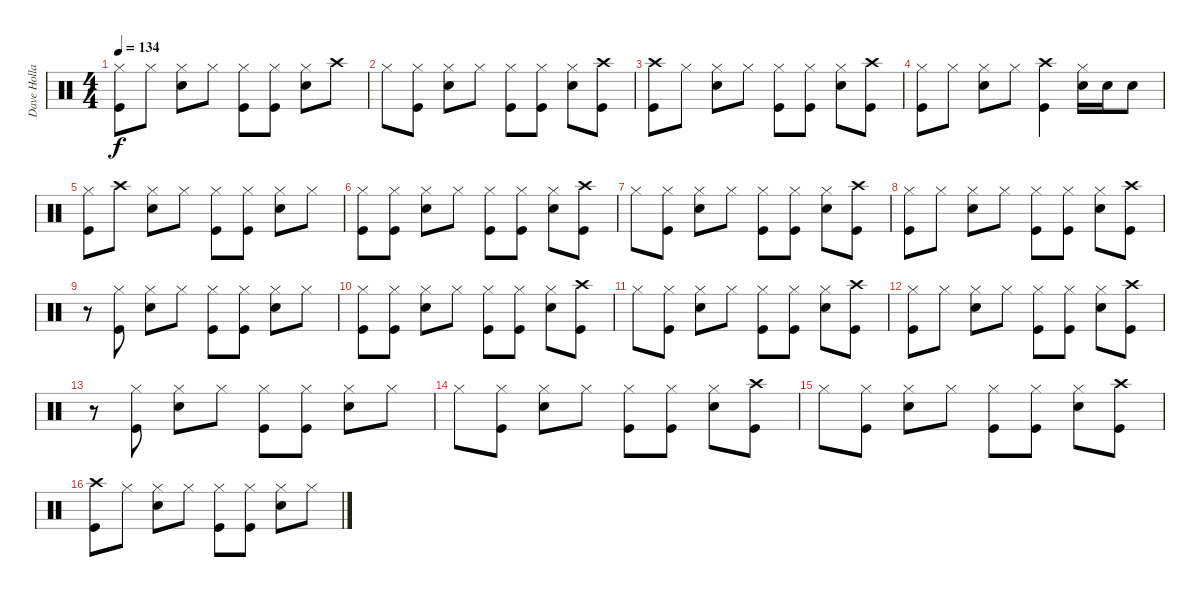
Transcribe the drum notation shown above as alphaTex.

\track ("Dave Holland" "Dave Holla") {instrument percussion}
\staff {score}
\articulation defaults
\ts (4 4)
\tempo 134
\clef neutral
\ks c
("Hi-Hat (closed)" "Kick (hit)").8{dy f} "Hi-Hat (closed)".8 ("Hi-Hat (closed)" "Snare (hit) 2").8 "Hi-Hat (closed)".8 ("Hi-Hat (closed)" "Kick (hit)").8 ("Hi-Hat (closed)" "Kick (hit)").8 ("Hi-Hat (closed)" "Snare (hit) 2").8 "Crash high (hit)".8 |
"Hi-Hat (closed)".8 ("Hi-Hat (closed)" "Kick (hit)").8 ("Hi-Hat (closed)" "Snare (hit) 2").8 "Hi-Hat (closed)".8 ("Hi-Hat (closed)" "Kick (hit)").8 ("Hi-Hat (closed)" "Kick (hit)").8 ("Hi-Hat (closed)" "Snare (hit) 2").8 ("Crash high (hit)" "Kick (hit)").8 |
("Crash high (hit)" "Kick (hit)").8 "Hi-Hat (closed)".8 ("Hi-Hat (closed)" "Snare (hit) 2").8 "Hi-Hat (closed)".8 ("Hi-Hat (closed)" "Kick (hit)").8 ("Hi-Hat (closed)" "Kick (hit)").8 ("Hi-Hat (closed)" "Snare (hit) 2").8 ("Crash high (hit)" "Kick (hit)").8 |
("Hi-Hat (closed)" "Kick (hit)").8 "Hi-Hat (closed)".8 ("Hi-Hat (closed)" "Snare (hit) 2").8 "Hi-Hat (closed)".8 ("Crash high (hit)" "Kick (hit)").4 ("Hi-Hat (closed)" "Snare (hit) 2").16 "Snare (hit) 2".16 "Snare (hit) 2".8 |
("Hi-Hat (closed)" "Kick (hit)").8 "Crash high (hit)".8 ("Hi-Hat (closed)" "Snare (hit) 2").8 "Hi-Hat (closed)".8 ("Hi-Hat (closed)" "Kick (hit)").8 ("Hi-Hat (closed)" "Kick (hit)").8 ("Hi-Hat (closed)" "Snare (hit) 2").8 "Hi-Hat (closed)".8 |
("Hi-Hat (closed)" "Kick (hit)").8 ("Hi-Hat (closed)" "Kick (hit)").8 ("Hi-Hat (closed)" "Snare (hit) 2").8 "Hi-Hat (closed)".8 ("Hi-Hat (closed)" "Kick (hit)").8 ("Hi-Hat (closed)" "Kick (hit)").8 ("Hi-Hat (closed)" "Snare (hit) 2").8 ("Crash high (hit)" "Kick (hit)").8 |
"Hi-Hat (closed)".8 ("Hi-Hat (closed)" "Kick (hit)").8 ("Hi-Hat (closed)" "Snare (hit) 2").8 "Hi-Hat (closed)".8 ("Hi-Hat (closed)" "Kick (hit)").8 ("Hi-Hat (closed)" "Kick (hit)").8 ("Hi-Hat (closed)" "Snare (hit) 2").8 ("Crash high (hit)" "Kick (hit)").8 |
("Hi-Hat (closed)" "Kick (hit)").8 "Hi-Hat (closed)".8 ("Hi-Hat (closed)" "Snare (hit) 2").8 "Hi-Hat (closed)".8 ("Hi-Hat (closed)" "Kick (hit)").8 ("Hi-Hat (closed)" "Kick (hit)").8 ("Hi-Hat (closed)" "Snare (hit) 2").8 ("Crash high (hit)" "Kick (hit)").8 |
r.8 ("Hi-Hat (closed)" "Kick (hit)").8 ("Hi-Hat (closed)" "Snare (hit) 2").8 "Hi-Hat (closed)".8 ("Hi-Hat (closed)" "Kick (hit)").8 ("Hi-Hat (closed)" "Kick (hit)").8 ("Hi-Hat (closed)" "Snare (hit) 2").8 "Hi-Hat (closed)".8 |
("Hi-Hat (closed)" "Kick (hit)").8 ("Hi-Hat (closed)" "Kick (hit)").8 ("Hi-Hat (closed)" "Snare (hit) 2").8 "Hi-Hat (closed)".8 ("Hi-Hat (closed)" "Kick (hit)").8 ("Hi-Hat (closed)" "Kick (hit)").8 ("Hi-Hat (closed)" "Snare (hit) 2").8 ("Crash high (hit)" "Kick (hit)").8 |
"Hi-Hat (closed)".8 ("Hi-Hat (closed)" "Kick (hit)").8 ("Hi-Hat (closed)" "Snare (hit) 2").8 "Hi-Hat (closed)".8 ("Hi-Hat (closed)" "Kick (hit)").8 ("Hi-Hat (closed)" "Kick (hit)").8 ("Hi-Hat (closed)" "Snare (hit) 2").8 ("Crash high (hit)" "Kick (hit)").8 |
("Hi-Hat (closed)" "Kick (hit)").8 "Hi-Hat (closed)".8 ("Hi-Hat (closed)" "Snare (hit) 2").8 "Hi-Hat (closed)".8 ("Hi-Hat (closed)" "Kick (hit)").8 ("Hi-Hat (closed)" "Kick (hit)").8 ("Hi-Hat (closed)" "Snare (hit) 2").8 ("Crash high (hit)" "Kick (hit)").8 |
r.8 ("Hi-Hat (closed)" "Kick (hit)").8 ("Hi-Hat (closed)" "Snare (hit) 2").8 "Hi-Hat (closed)".8 ("Hi-Hat (closed)" "Kick (hit)").8 ("Hi-Hat (closed)" "Kick (hit)").8 ("Hi-Hat (closed)" "Snare (hit) 2").8 "Hi-Hat (closed)".8 |
"Hi-Hat (closed)".8 ("Hi-Hat (closed)" "Kick (hit)").8 ("Hi-Hat (closed)" "Snare (hit) 2").8 "Hi-Hat (closed)".8 ("Hi-Hat (closed)" "Kick (hit)").8 ("Hi-Hat (closed)" "Kick (hit)").8 ("Hi-Hat (closed)" "Snare (hit) 2").8 ("Crash high (hit)" "Kick (hit)").8 |
"Hi-Hat (closed)".8 ("Hi-Hat (closed)" "Kick (hit)").8 ("Hi-Hat (closed)" "Snare (hit) 2").8 "Hi-Hat (closed)".8 ("Hi-Hat (closed)" "Kick (hit)").8 ("Hi-Hat (closed)" "Kick (hit)").8 ("Hi-Hat (closed)" "Snare (hit) 2").8 ("Crash high (hit)" "Kick (hit)").8 |
("Crash high (hit)" "Kick (hit)").8 "Hi-Hat (closed)".8 ("Hi-Hat (closed)" "Snare (hit) 2").8 "Hi-Hat (closed)".8 ("Hi-Hat (closed)" "Kick (hit)").8 ("Hi-Hat (closed)" "Kick (hit)").8 ("Hi-Hat (closed)" "Snare (hit) 2").8 "Hi-Hat (closed)".8
